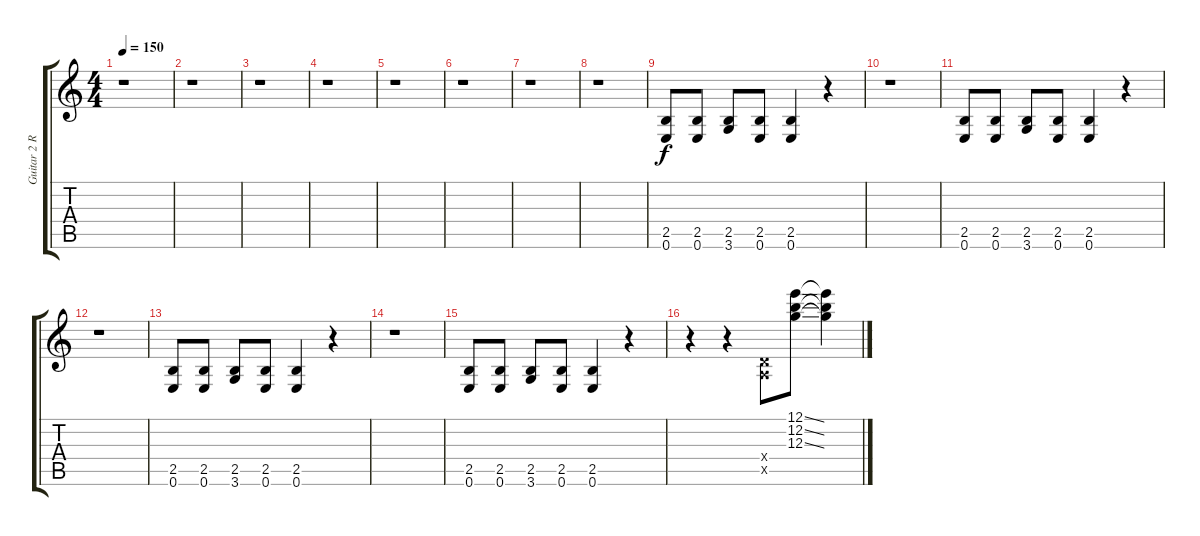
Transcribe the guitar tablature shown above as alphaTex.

\track ("Guitar 2 Rhythm" "Guitar 2 R") {instrument acousticguitarsteel}
\staff {score tabs}
\tuning (E4 B3 G3 D3 A2 E2) {hide}
\ts (4 4)
\tempo 150
\clef g2
\ks c
r.1{dy f instrument acousticguitarsteel} |
r.1 |
r.1 |
r.1 |
r.1 |
r.1 |
r.1 |
r.1 |
(2.5 0.6).8 (2.5 0.6).8 (2.5 3.6).8 (2.5 0.6).8 (2.5 0.6).4 r.4 |
r.1 |
(2.5 0.6).8 (2.5 0.6).8 (2.5 3.6).8 (2.5 0.6).8 (2.5 0.6).4 r.4 |
r.1 |
(2.5 0.6).8 (2.5 0.6).8 (2.5 3.6).8 (2.5 0.6).8 (2.5 0.6).4 r.4 |
r.1 |
(2.5 0.6).8 (2.5 0.6).8 (2.5 3.6).8 (2.5 0.6).8 (2.5 0.6).4 r.4 |
r.4 r.4 (0.4{x} 0.5{x}).8 (12.1{ss} 12.2{ss} 12.3{ss}).8 (12.1{t} 12.2{t} 12.3{t}).4
